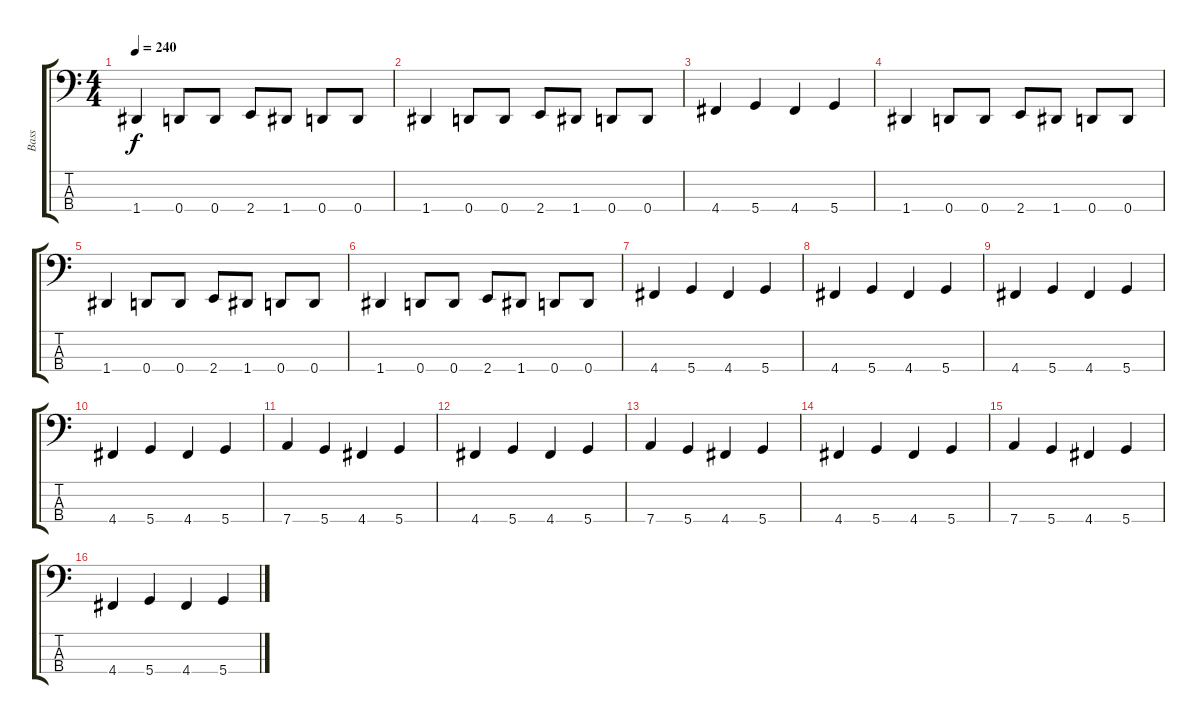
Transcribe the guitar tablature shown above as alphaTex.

\track ("Bass" "Bass") {instrument electricbasspick}
\staff {score tabs}
\tuning (G2 D2 A1 D1) {hide}
\ts (4 4)
\tempo 240
\clef f4
\ks c
1.4.4{dy f} 0.4.8 0.4.8 2.4.8 1.4.8 0.4.8 0.4.8 |
1.4.4 0.4.8 0.4.8 2.4.8 1.4.8 0.4.8 0.4.8 |
4.4.4 5.4.4 4.4.4 5.4.4 |
1.4.4 0.4.8 0.4.8 2.4.8 1.4.8 0.4.8 0.4.8 |
1.4.4 0.4.8 0.4.8 2.4.8 1.4.8 0.4.8 0.4.8 |
1.4.4 0.4.8 0.4.8 2.4.8 1.4.8 0.4.8 0.4.8 |
4.4.4 5.4.4 4.4.4 5.4.4 |
4.4.4 5.4.4 4.4.4 5.4.4 |
4.4.4 5.4.4 4.4.4 5.4.4 |
4.4.4 5.4.4 4.4.4 5.4.4 |
7.4.4 5.4.4 4.4.4 5.4.4 |
4.4.4 5.4.4 4.4.4 5.4.4 |
7.4.4 5.4.4 4.4.4 5.4.4 |
4.4.4 5.4.4 4.4.4 5.4.4 |
7.4.4 5.4.4 4.4.4 5.4.4 |
4.4.4 5.4.4 4.4.4 5.4.4
